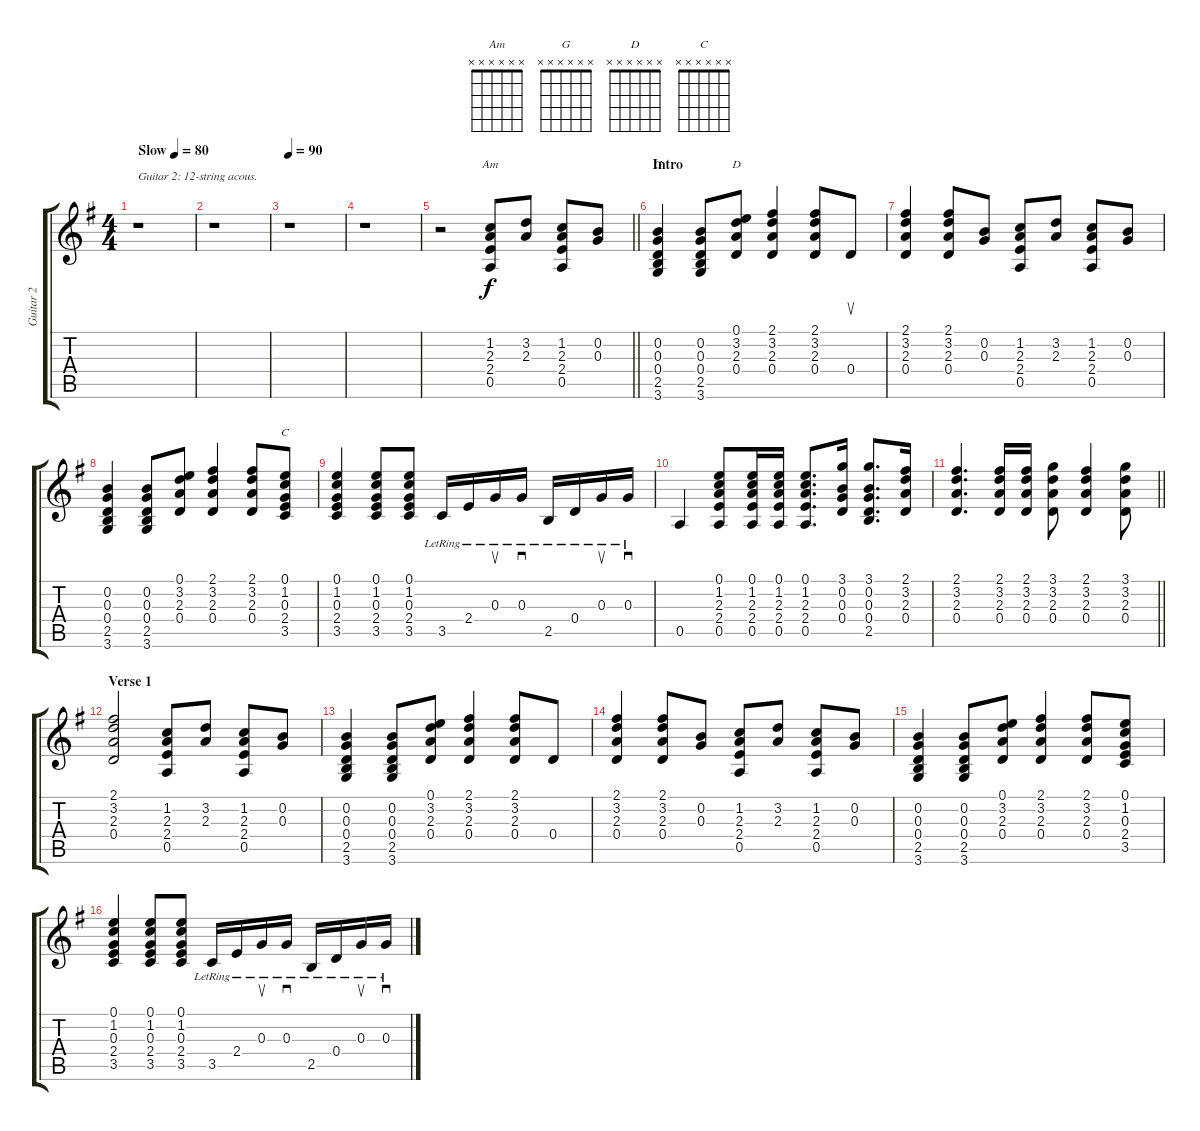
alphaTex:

\track ("Guitar 2" "Guitar 2") {instrument acousticguitarsteel}
\staff {score tabs}
\tuning (E4 B3 G3 D3 A2 E2) {hide}
\chord ("Am" x x x x x x)
\chord ("G" x x x x x x)
\chord ("D" x x x x x x)
\chord ("C" x x x x x x)
\ts (4 4)
\tempo (80 "Slow")
\clef g2
\ks g
r.1{txt "Guitar 2: 12-string acous." dy f instrument acousticguitarsteel} |
r.1 |
\tempo 90
r.1 |
r.1 |
\barLineRight lightlight
r.2 (1.2 2.3 2.4 0.5).8{ch "Am"} (3.2 2.3).8 (1.2 2.3 2.4 0.5).8 (0.2 0.3).8 |
\section ("" "Intro")
(0.2 0.3 0.4 2.5 3.6).4{ch "G"} (0.2 0.3 0.4 2.5 3.6).8 (0.1 3.2 2.3 0.4).8{ch "D"} (2.1 3.2 2.3 0.4).4 (2.1 3.2 2.3 0.4).8 0.4.8{su} |
(2.1 3.2 2.3 0.4).4 (2.1 3.2 2.3 0.4).8 (0.2 0.3).8 (1.2 2.3 2.4 0.5).8 (3.2 2.3).8 (1.2 2.3 2.4 0.5).8 (0.2 0.3).8 |
(0.2 0.3 0.4 2.5 3.6).4 (0.2 0.3 0.4 2.5 3.6).8 (0.1 3.2 2.3 0.4).8 (2.1 3.2 2.3 0.4).4 (2.1 3.2 2.3 0.4).8 (0.1 1.2 0.3 2.4 3.5).8{ch "C"} |
(0.1 1.2 0.3 2.4 3.5).4 (0.1 1.2 0.3 2.4 3.5).8 (0.1 1.2 0.3 2.4 3.5).8 3.5{lr}.16 2.4{lr}.16 0.3{lr}.16{su} 0.3{lr}.16{sd} 2.5{lr}.16 0.4{lr}.16 0.3{lr}.16{su} 0.3{lr}.16{sd} |
0.5.4 (0.1 1.2 2.3 2.4 0.5).8 (0.1 1.2 2.3 2.4 0.5).16 (0.1 1.2 2.3 2.4 0.5).16 (0.1 1.2 2.3 2.4 0.5).8{d} (3.1 0.2 0.3 0.4).16 (3.1 0.2 0.3 0.4 2.5).8{d} (2.1 3.2 2.3 0.4).16 |
\barLineRight lightlight
(2.1 3.2 2.3 0.4).4{d} (2.1 3.2 2.3 0.4).16 (2.1 3.2 2.3 0.4).16 (3.1 3.2 2.3 0.4).8 (2.1 3.2 2.3 0.4).4 (3.1 3.2 2.3 0.4).8 |
\section ("" "Verse 1")
(2.1 3.2 2.3 0.4).2 (1.2 2.3 2.4 0.5).8 (3.2 2.3).8 (1.2 2.3 2.4 0.5).8 (0.2 0.3).8 |
(0.2 0.3 0.4 2.5 3.6).4 (0.2 0.3 0.4 2.5 3.6).8 (0.1 3.2 2.3 0.4).8 (2.1 3.2 2.3 0.4).4 (2.1 3.2 2.3 0.4).8 0.4.8 |
(2.1 3.2 2.3 0.4).4 (2.1 3.2 2.3 0.4).8 (0.2 0.3).8 (1.2 2.3 2.4 0.5).8 (3.2 2.3).8 (1.2 2.3 2.4 0.5).8 (0.2 0.3).8 |
(0.2 0.3 0.4 2.5 3.6).4 (0.2 0.3 0.4 2.5 3.6).8 (0.1 3.2 2.3 0.4).8 (2.1 3.2 2.3 0.4).4 (2.1 3.2 2.3 0.4).8 (0.1 1.2 0.3 2.4 3.5).8 |
(0.1 1.2 0.3 2.4 3.5).4 (0.1 1.2 0.3 2.4 3.5).8 (0.1 1.2 0.3 2.4 3.5).8 3.5{lr}.16 2.4{lr}.16 0.3{lr}.16{su} 0.3{lr}.16{sd} 2.5{lr}.16 0.4{lr}.16 0.3{lr}.16{su} 0.3{lr}.16{sd}
